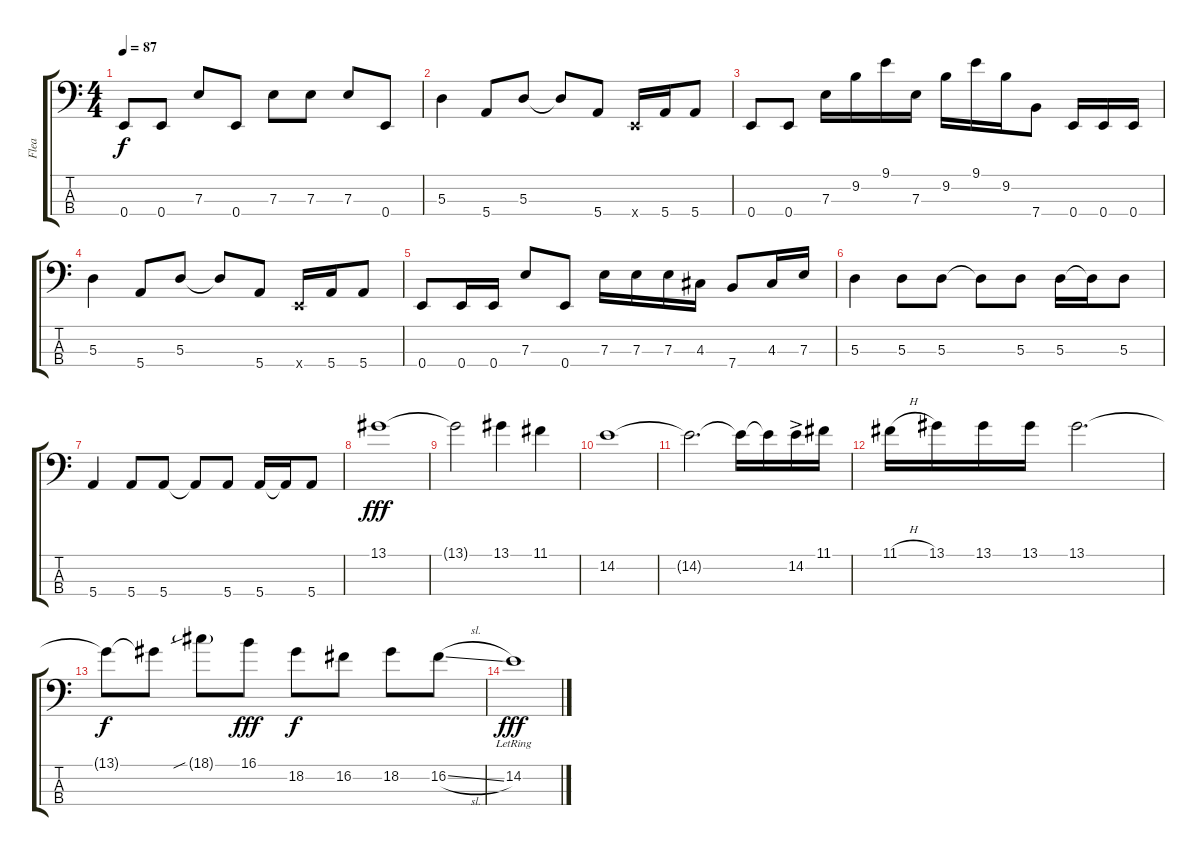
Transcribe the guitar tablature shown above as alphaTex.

\track ("Flea" "Flea") {instrument electricbassfinger}
\staff {score tabs}
\tuning (G2 D2 A1 E1) {hide}
\ts (4 4)
\tempo 87
\clef f4
\ks c
0.4.8{dy f} 0.4.8 7.3.8 0.4.8 7.3.8 7.3.8 7.3.8 0.4.8 |
5.3.4 5.4.8 5.3.8 5.3{t}.8 5.4.8 0.4{x}.16 5.4.16 5.4.8 |
0.4.8 0.4.8 7.3.16 9.2.16 9.1.16 7.3.16 9.2.16 9.1.16 9.2.16 7.4.8 0.4.16 0.4.16 0.4.16 |
5.3.4 5.4.8 5.3.8 5.3{t}.8 5.4.8 0.4{x}.16 5.4.16 5.4.8 |
0.4.8 0.4.16 0.4.16 7.3.8 0.4.8 7.3.16 7.3.16 7.3.16 4.3.16 7.4.8 4.3.16 7.3.16 |
5.3.4 5.3.8 5.3.8 5.3{t}.8 5.3.8 5.3.16 5.3{t}.16 5.3.8 |
5.4.4 5.4.8 5.4.8 5.4{t}.8 5.4.8 5.4.16 5.4{t}.16 5.4.8 |
13.1.1{dy fff volume 16 balance 6} |
13.1{t}.2 13.1.4 11.1.4 |
14.2.1 |
14.2{t}.2{d} 14.2{t}.16 14.2{t}.16 14.2{ac}.16 11.1.16 |
11.1{h}.16 13.1.16 13.1.16 13.1.16 13.1.2{d} |
13.1{t}.8{dy f} 13.1{t}.8 18.1{sib g}.8 16.1.8{dy fff} 18.2.8{dy f} 16.2.8 18.2.8 16.2{sl}.8 |
14.2{lr}.1{dy fff}
